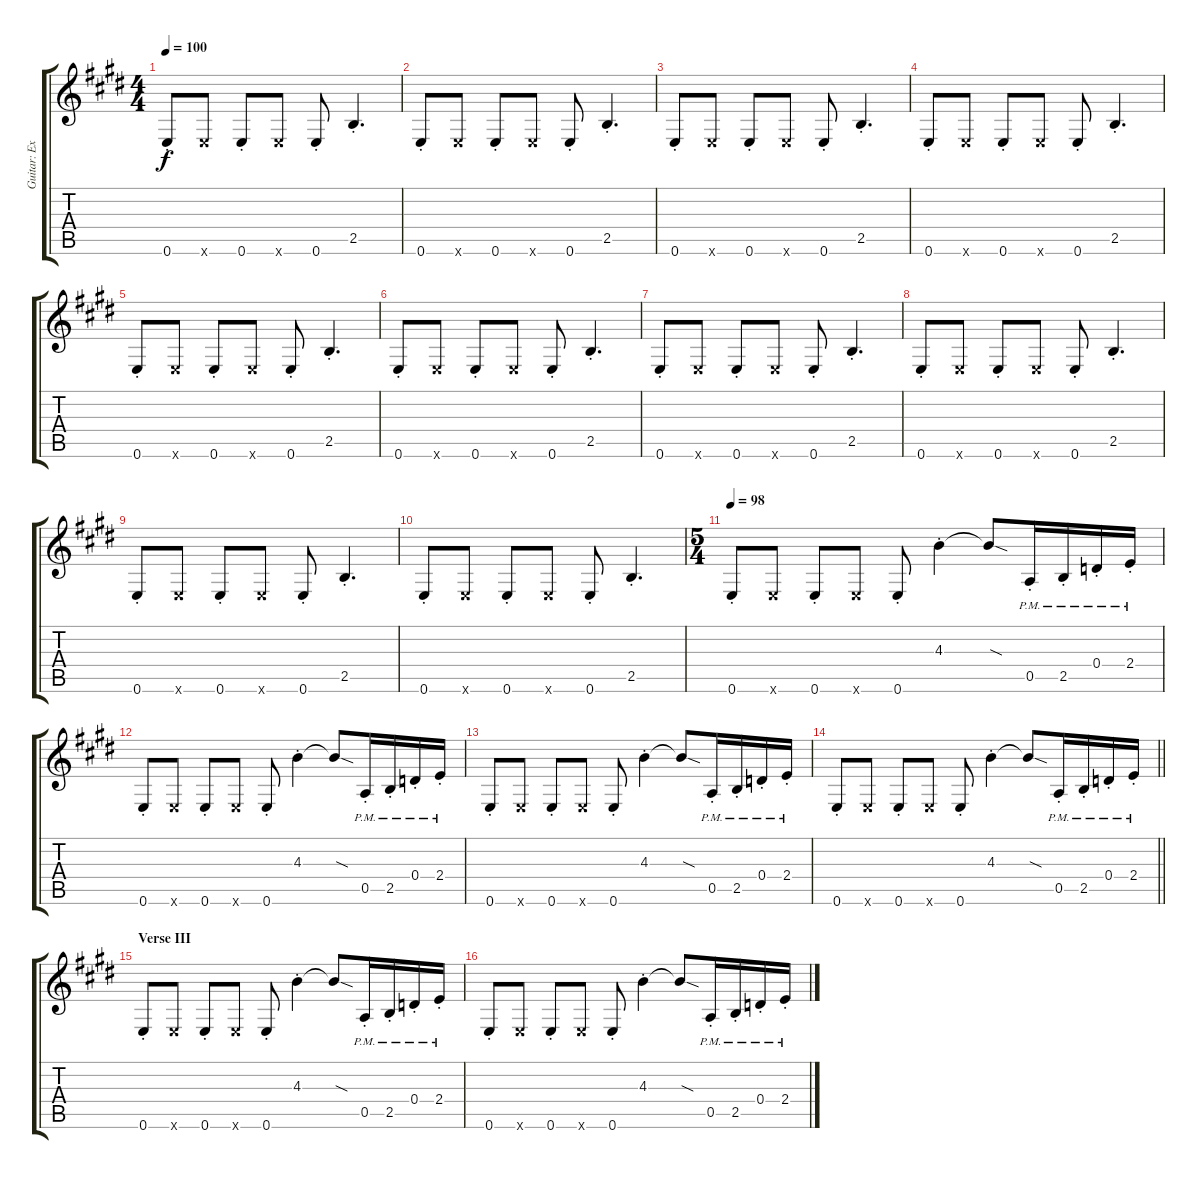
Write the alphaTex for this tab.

\track ("Guitar: Extra" "Guitar: Ex") {instrument distortionguitar}
\staff {score tabs}
\tuning (E4 B3 G3 D3 A2 E2) {hide}
\ts (4 4)
\tempo 100
\clef g2
\ks e
0.6{st}.8{dy f} 0.6{x}.8 0.6{st}.8 0.6{x}.8 0.6{st}.8 2.5{st}.4{d} |
0.6{st}.8 0.6{x}.8 0.6{st}.8 0.6{x}.8 0.6{st}.8 2.5{st}.4{d} |
0.6{st}.8 0.6{x}.8 0.6{st}.8 0.6{x}.8 0.6{st}.8 2.5{st}.4{d} |
0.6{st}.8 0.6{x}.8 0.6{st}.8 0.6{x}.8 0.6{st}.8 2.5{st}.4{d} |
0.6{st}.8 0.6{x}.8 0.6{st}.8 0.6{x}.8 0.6{st}.8 2.5{st}.4{d} |
0.6{st}.8 0.6{x}.8 0.6{st}.8 0.6{x}.8 0.6{st}.8 2.5{st}.4{d} |
0.6{st}.8 0.6{x}.8 0.6{st}.8 0.6{x}.8 0.6{st}.8 2.5{st}.4{d} |
0.6{st}.8 0.6{x}.8 0.6{st}.8 0.6{x}.8 0.6{st}.8 2.5{st}.4{d} |
0.6{st}.8 0.6{x}.8 0.6{st}.8 0.6{x}.8 0.6{st}.8 2.5{st}.4{d} |
0.6{st}.8 0.6{x}.8 0.6{st}.8 0.6{x}.8 0.6{st}.8 2.5{st}.4{d} |
\ts (5 4)
\tempo 98
0.6{st}.8 0.6{x}.8 0.6{st}.8 0.6{x}.8 0.6{st}.8 4.3{st}.4 4.3{sod t}.8{beam merge} 0.5{pm st}.16 2.5{pm st}.16 0.4{pm st}.16 2.4{pm st}.16 |
0.6{st}.8 0.6{x}.8 0.6{st}.8 0.6{x}.8 0.6{st}.8 4.3{st}.4 4.3{sod t}.8{beam merge} 0.5{pm st}.16 2.5{pm st}.16 0.4{pm st}.16 2.4{pm st}.16 |
0.6{st}.8 0.6{x}.8 0.6{st}.8 0.6{x}.8 0.6{st}.8 4.3{st}.4 4.3{sod t}.8{beam merge} 0.5{pm st}.16 2.5{pm st}.16 0.4{pm st}.16 2.4{pm st}.16 |
\barLineRight lightlight
0.6{st}.8 0.6{x}.8 0.6{st}.8 0.6{x}.8 0.6{st}.8 4.3{st}.4 4.3{sod t}.8{beam merge} 0.5{pm st}.16 2.5{pm st}.16 0.4{pm st}.16 2.4{pm st}.16 |
\section ("" "Verse III")
0.6{st}.8{volume 13 balance 8} 0.6{x}.8 0.6{st}.8 0.6{x}.8 0.6{st}.8 4.3{st}.4 4.3{sod t}.8{beam merge} 0.5{pm st}.16 2.5{pm st}.16 0.4{pm st}.16 2.4{pm st}.16 |
0.6{st}.8 0.6{x}.8 0.6{st}.8 0.6{x}.8 0.6{st}.8 4.3{st}.4 4.3{sod t}.8{beam merge} 0.5{pm st}.16 2.5{pm st}.16 0.4{pm st}.16 2.4{pm st}.16
